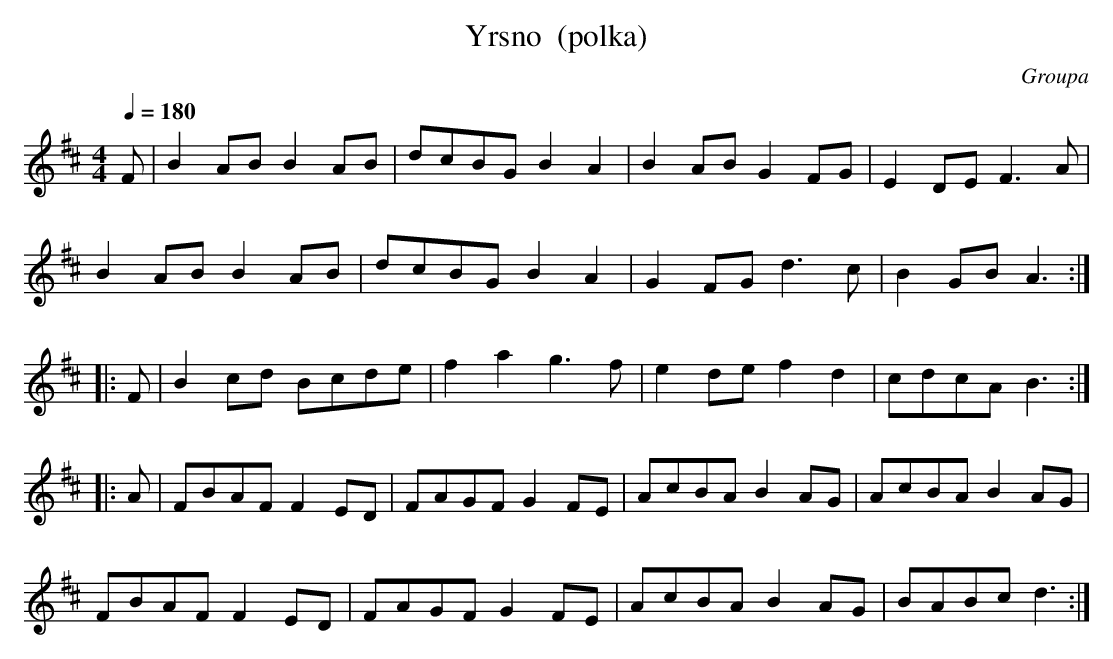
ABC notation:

X:1
T:Yrsno  (polka)
C:Groupa
L:1/8
M:4/4
Q:1/4=180
K:D major
F|B2AB B2AB|dcBG B2A2|B2AB G2FG|E2DE F3A|
B2AB B2AB|dcBG B2A2|G2FG d3c|B2GB A3:|
|:F|B2cd Bcde|f2a2g3f|e2de f2d2|cdcA B3:|
|:A|FBAF F2ED|FAGF G2FE|AcBA B2AG|AcBA B2AG|
FBAF F2ED|FAGF G2FE|AcBA B2AG|BABc d3:|
